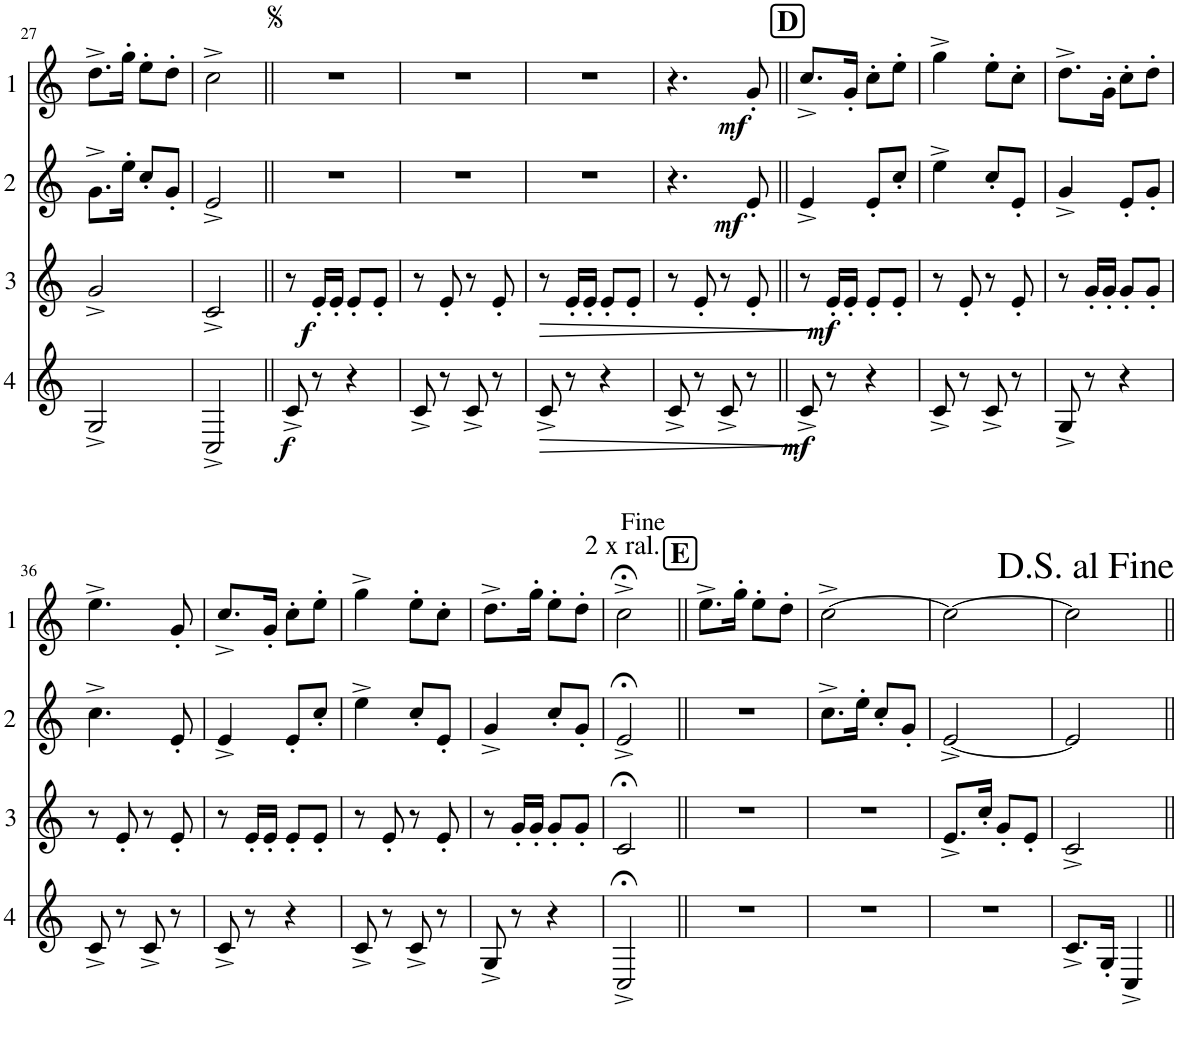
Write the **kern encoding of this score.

**kern	**dynam	**kern	**dynam	**kern	**dynam	**kern	**dynam
*part4	*part4	*part3	*part3	*part2	*part2	*part1	*part1
*staff4	*staff4	*staff3	*staff3	*staff2	*staff2	*staff1	*staff1
*I"Cor 4	*	*I"Cor 3	*	*I"Cor 2	*	*I"Cor 1	*
!!LO:PB:g=z
*clefG2	*	*clefG2	*	*clefG2	*	*clefG2	*
*Trd4c7	*	*Trd4c7	*	*Trd4c7	*	*Trd4c7	*
*k[]	*	*k[]	*	*k[]	*	*k[]	*
*M2/4	*	*M2/4	*	*M2/4	*	*M2/4	*
=27	=27	=27	=27	=27	=27	=27	=27
2G^/	.	2g^/	.	8.g^\L	.	8.dd^\L	.
.	.	.	.	16ee'\Jk	.	16gg'\Jk	.
.	.	.	.	8cc'/L	.	8ee'\L	.
.	.	.	.	8g'/J	.	8dd'\J	.
=28	=28	=28	=28	=28	=28	=28	=28
2C^/	.	2c^/	.	2e^/	.	2cc^\	.
=29||	=29||	=29||	=29||	=29||	=29||	=29||	=29||
!	!LO:DY:b	!	!	!	!	!	!
8c^/	f	8r	.	2r	.	2r	.
!	!	!	!LO:DY:b	!	!	!	!
8r	.	16e'/LL	f	.	.	.	.
.	.	16e'/JJ	.	.	.	.	.
4r	.	8e'/L	.	.	.	.	.
.	.	8e'/J	.	.	.	.	.
=30	=30	=30	=30	=30	=30	=30	=30
8c^/	.	8r	.	2r	.	2r	.
8r	.	8e'/	.	.	.	.	.
8c^/	.	8r	.	.	.	.	.
8r	.	8e'/	.	.	.	.	.
=31	=31	=31	=31	=31	=31	=31	=31
!	!LO:HP:b	!	!LO:HP:b	!	!	!	!
8c^/	>	8r	>	2r	.	2r	.
8r	.	16e'/LL	.	.	.	.	.
.	.	16e'/JJ	.	.	.	.	.
4r	.	8e'/L	.	.	.	.	.
.	.	8e'/J	.	.	.	.	.
.	]	.	]	.	.	.	.
=32	=32	=32	=32	=32	=32	=32	=32
8c^/	.	8r	.	4.r	.	4.r	.
8r	.	8e'/	.	.	.	.	.
8c^/	.	8r	.	.	.	.	.
!	!	!	!	!	!LO:DY:b	!	!LO:DY:b
8r	.	8e'/	.	8e'/	mf	8g'/	mf
!!LO:REH:place=s1:a:B:cj:fs=14:t=D
=33||	=33||	=33||	=33||	=33||	=33||	=33||	=33||
!	!LO:DY:b	!	!	!	!	!	!
8c^/	mf	8r	.	4e^/	.	8.cc^/L	.
!	!	!	!LO:DY:b	!	!	!	!
8r	.	16e'/LL	mf	.	.	.	.
.	.	16e'/JJ	.	.	.	16g'/Jk	.
4r	.	8e'/L	.	8e'/L	.	8cc'\L	.
.	.	8e'/J	.	8cc'/J	.	8ee'\J	.
=34	=34	=34	=34	=34	=34	=34	=34
8c^/	.	8r	.	4ee^\	.	4gg^\	.
8r	.	8e'/	.	.	.	.	.
8c^/	.	8r	.	8cc'/L	.	8ee'\L	.
8r	.	8e'/	.	8e'/J	.	8cc'\J	.
=35	=35	=35	=35	=35	=35	=35	=35
8G^/	.	8r	.	4g^/	.	8.dd^\L	.
8r	.	16g'/LL	.	.	.	.	.
.	.	16g'/JJ	.	.	.	16g'\Jk	.
4r	.	8g'/L	.	8e'/L	.	8cc'\L	.
.	.	8g'/J	.	8g'/J	.	8dd'\J	.
!!LO:LB:g=z
=36	=36	=36	=36	=36	=36	=36	=36
8c^/	.	8r	.	4.cc^\	.	4.ee^\	.
8r	.	8e'/	.	.	.	.	.
8c^/	.	8r	.	.	.	.	.
8r	.	8e'/	.	8e'/	.	8g'/	.
=37	=37	=37	=37	=37	=37	=37	=37
8c^/	.	8r	.	4e^/	.	8.cc^/L	.
8r	.	16e'/LL	.	.	.	.	.
.	.	16e'/JJ	.	.	.	16g'/Jk	.
4r	.	8e'/L	.	8e'/L	.	8cc'\L	.
.	.	8e'/J	.	8cc'/J	.	8ee'\J	.
=38	=38	=38	=38	=38	=38	=38	=38
8c^/	.	8r	.	4ee^\	.	4gg^\	.
8r	.	8e'/	.	.	.	.	.
!	!	!	!	!	!	!LO:TX:a:t=2 x ral.	!
8c^/	.	8r	.	8cc'/L	.	8ee'\L	.
8r	.	8e'/	.	8e'/J	.	8cc'\J	.
=39	=39	=39	=39	=39	=39	=39	=39
8G^/	.	8r	.	4g^/	.	8.dd^\L	.
8r	.	16g'/LL	.	.	.	.	.
.	.	16g'/JJ	.	.	.	16gg'\Jk	.
4r	.	8g'/L	.	8cc'/L	.	8ee'\L	.
.	.	8g'/J	.	8g'/J	.	8dd'\J	.
=40	=40	=40	=40	=40	=40	=40	=40
2C;<^/	.	2c;</	.	2e;<^/	.	2cc;<^\	.
!!LO:REH:place=s1:a:B:cj:fs=14:t=E
=41||	=41||	=41||	=41||	=41||	=41||	=41||	=41||
2r	.	2r	.	2r	.	8.ee^\L	.
.	.	.	.	.	.	16gg'\Jk	.
.	.	.	.	.	.	8ee'\L	.
.	.	.	.	.	.	8dd'\J	.
=42	=42	=42	=42	=42	=42	=42	=42
2r	.	2r	.	8.cc^\L	.	[2cc^\	.
.	.	.	.	16ee'\Jk	.	.	.
.	.	.	.	8cc'/L	.	.	.
.	.	.	.	8g'/J	.	.	.
=43	=43	=43	=43	=43	=43	=43	=43
2r	.	8.e^/L	.	[2e^/	.	2cc\_	.
.	.	16cc'/Jk	.	.	.	.	.
.	.	8g'/L	.	.	.	.	.
.	.	8e'/J	.	.	.	.	.
=44	=44	=44	=44	=44	=44	=44	=44
8.c^/L	.	2c^/	.	2e/]	.	2cc\]	.
16G'/Jk	.	.	.	.	.	.	.
4C^/	.	.	.	.	.	.	.
=||	=||	=||	=||	=||	=||	=||	=||
*-	*-	*-	*-	*-	*-	*-	*-
